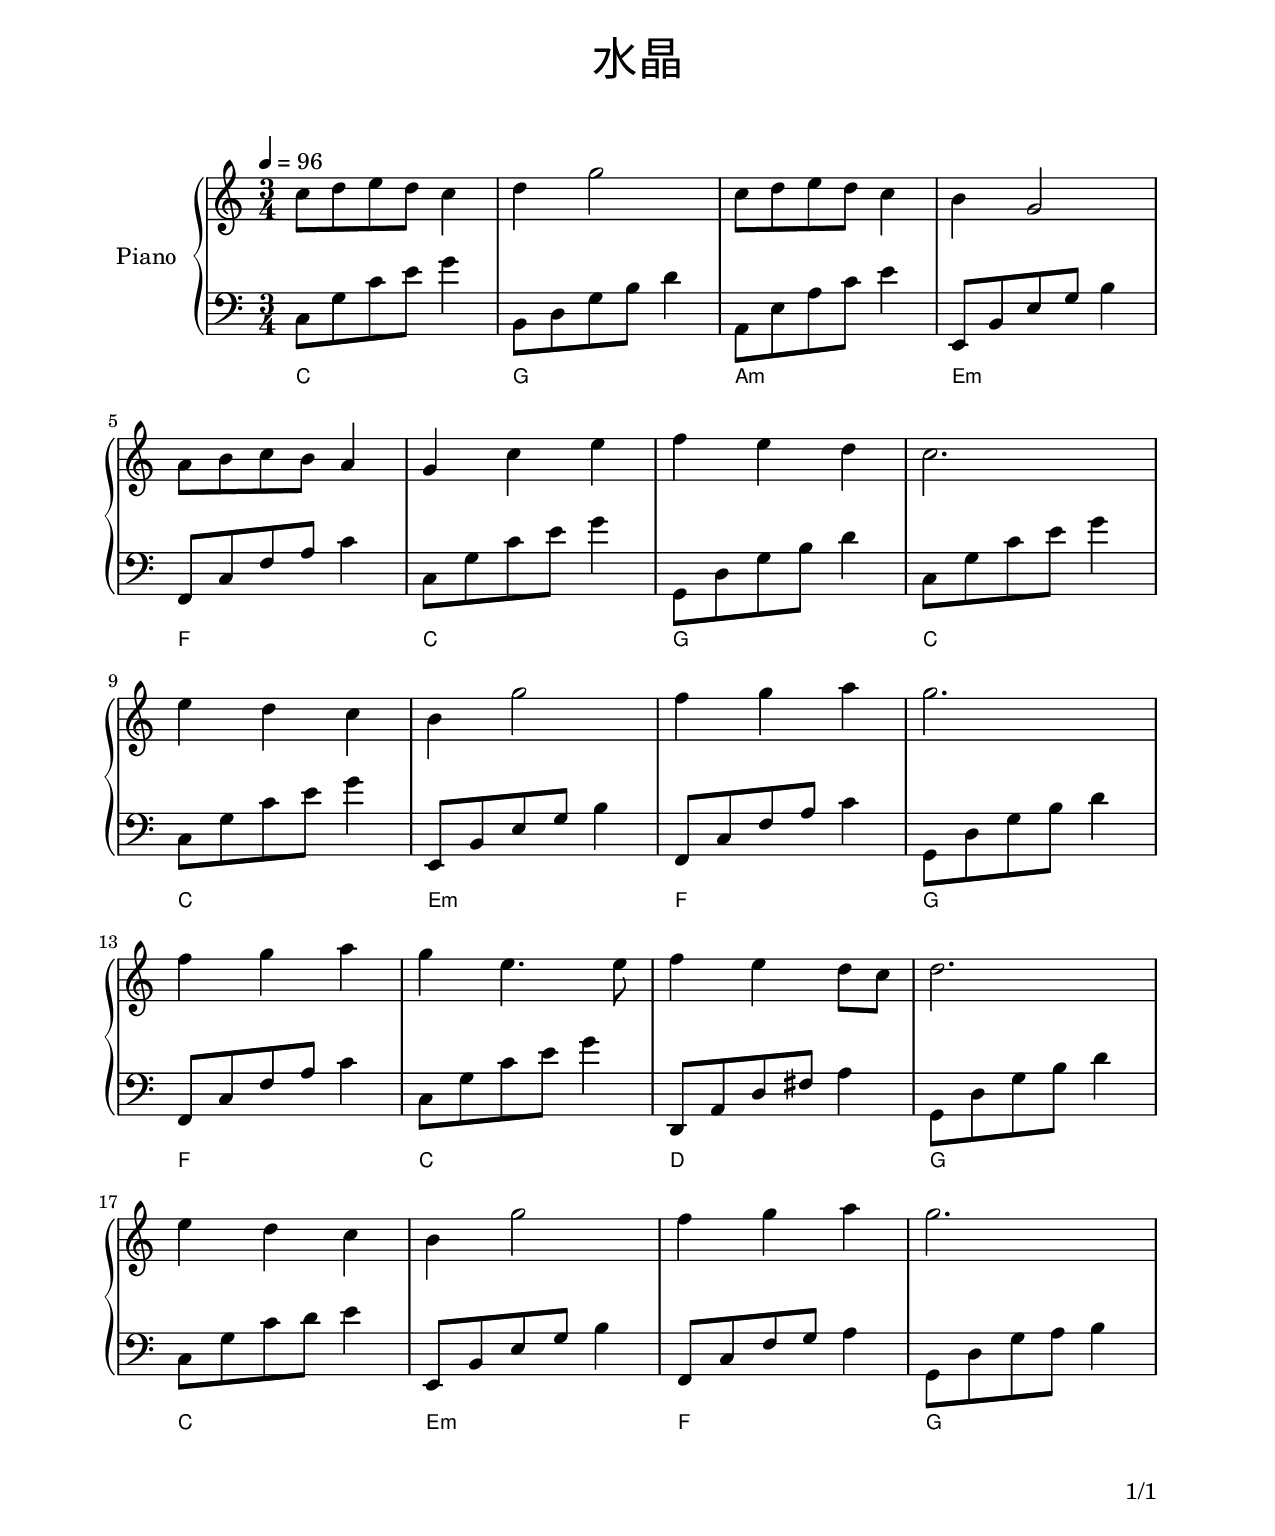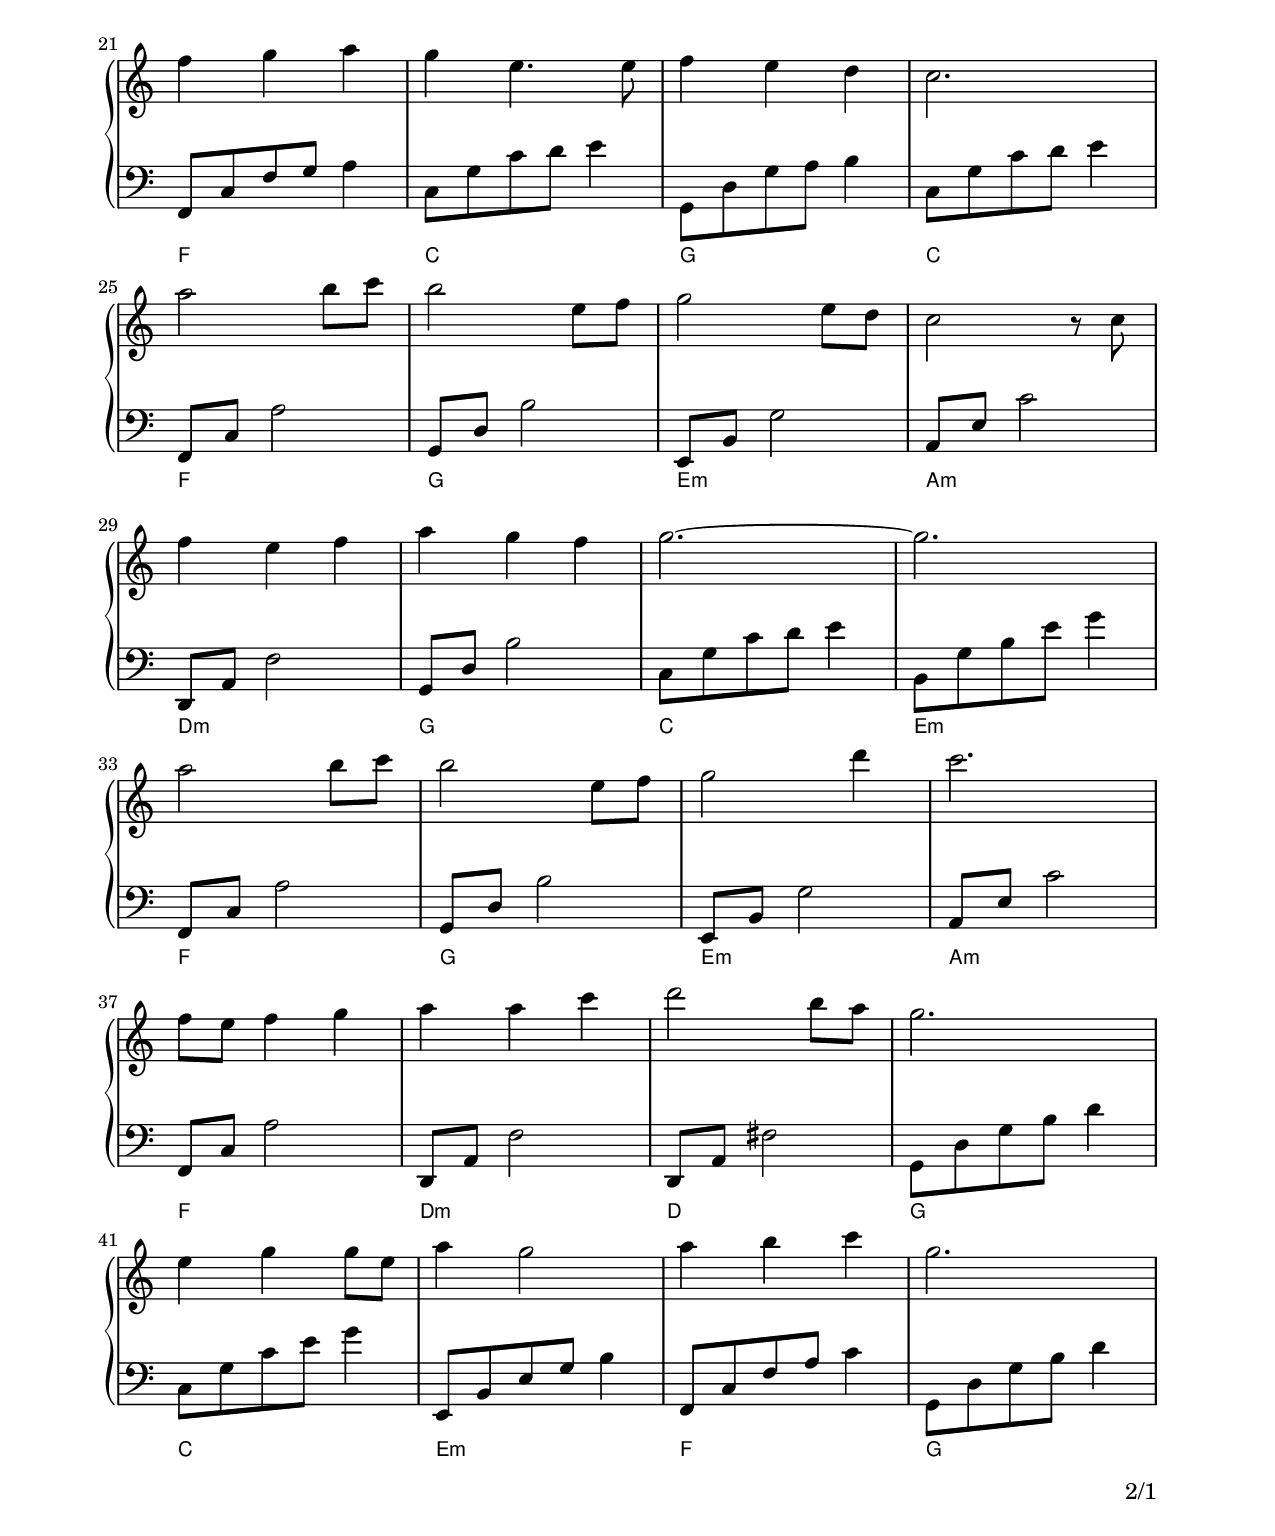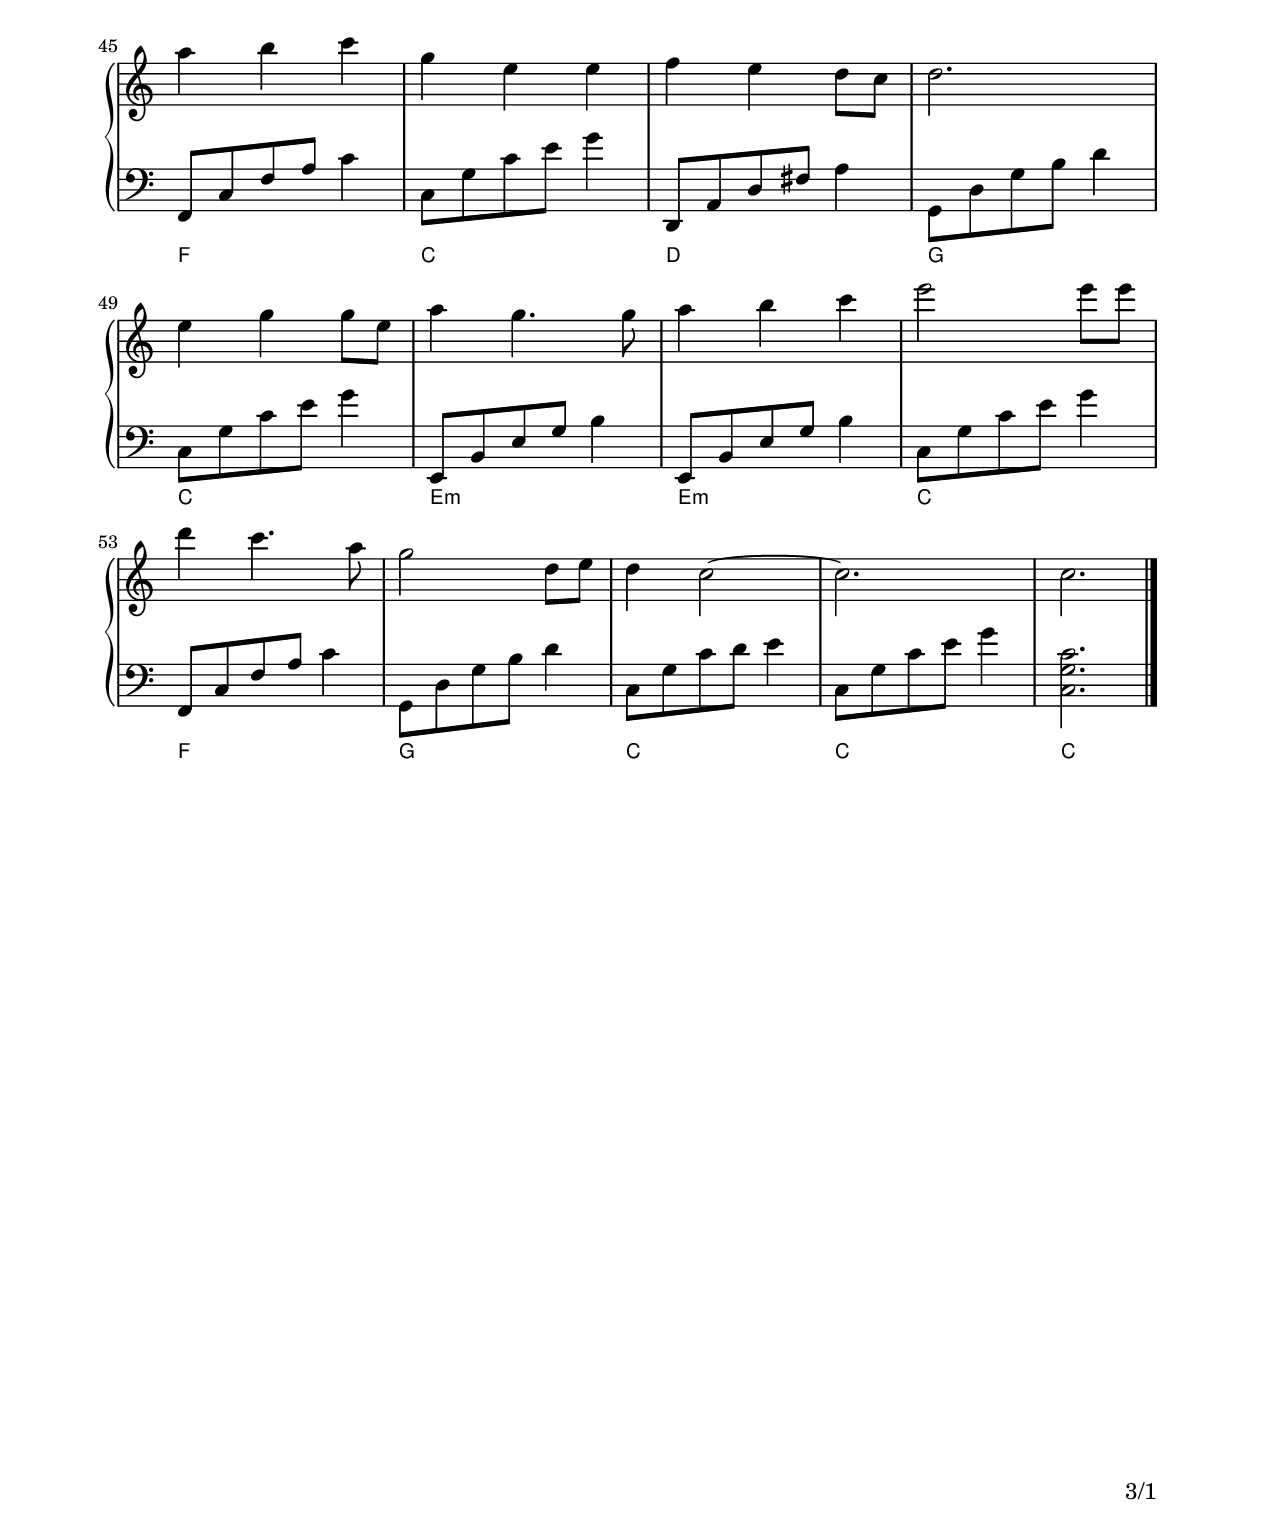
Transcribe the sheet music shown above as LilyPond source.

\version "2.24.3"
\include "../settings.v1.ly"

\header {
  title = \markup \override #'((font-name . "FangSong")(font-size . 6)) "水晶"
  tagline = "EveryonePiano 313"
}

\paper {
  total-page = 1
}

\markup \vspace #1.5

Ci   = { c8  g8  c'8 e'8 g'4 }
Cii  = { c8  g8  c'8 d'8 e'4 }
Di   = { d,8 a,8 d8  fs8 a4  }
Emi  = { e,8 b,8 e8  g8  b4  }
Emii = { b,8 g8  b8  e'8 g'4 }
Fi   = { f,8 c8  f8  a8  c'4 }
Fii  = { f,8 c8  f8  g8  a4  }
Gi   = { g,8 d8  g8  b8  d'4 }
Gii  = { b,8 d8  g8  b8  d'4 }
Giii = { g,8 d8  g8  a8  b4  }
Ami  = { a,8 e8  a8  c'8 e'4 }

Dm    = { d,8 a,8 f2  }
Dii   = { d,8 a,8 fs2 }
Emiii = { e,8 b,8 g2  }
Fiii  = { f,8 c8  a2  }
Giv   = { g,8 d8  b2  }
Amii  = { a,8 e8  c'2 }

\score {
  \new PianoStaff \with {
    instrumentName = "Piano"
  } <<
    \new Staff {
      \tempo 4 = 96
      \clef treble
      \key c \major
      \time 3/4
      
      c''8 d''8 e''8 d''8 c''4 | d''4 g''2      | c''8 d''8 e''8 d''8 c''4 | b'4 g'2 | \break
      a'8  b'8  c''8 b'8  a'4  | g'4  c''4 e''4 | f''4      e''4      d''4 | c''2.   | \break
      
      e''4 d''4 c''4 | b'4  g''2       | f''4 g''4 a''4      | g''2. | \break
      f''4 g''4 a''4 | g''4 e''4. e''8 | f''4 e''4 d''8 c''8 | d''2. | \break
      e''4 d''4 c''4 | b'4  g''2       | f''4 g''4 a''4      | g''2. | \break
      f''4 g''4 a''4 | g''4 e''4. e''8 | f''4 e''4 d''4      | c''2. | \break
      
      a''2      b''8 c'''8 | b''2      e''8 f''8 | g''2  e''8 d''8 | c''2 r8 c''8 | \break
      f''4 e''4 f''4       | a''4 g''4 f''4      | g''2.~          | g''2.        | \break
      a''2      b''8 c'''8 | b''2      e''8 f''8 | g''2  d'''4     | c'''2.       | \break
      f''8 e''8 f''4 g''4  | a''4 a''4 c'''4     | d'''2 b''8 a''8 | g''2.        | \break
      
      e''4  g''4 g''8 e''8 | a''4 g''2            | a''4 b''4 c'''4     | g''2.             | \break
      a''4  b''4 c'''4     | g''4 e''4  e''4      | f''4 e''4 d''8 c''8 | d''2.             | \break
      e''4  g''4 g''8 e''8 | a''4 g''4. g''8      | a''4 b''4 c'''4     | e'''2 e'''8 e'''8 | \break
      d'''4 c'''4.    a''8 | g''2       d''8 e''8 | d''4 c''2~          | c''2.             | c''2. | \bar "|."
    }
    \new Staff {
      \clef bass
      \key c \major
      \time 3/4
      
      \Ci | \Gii | \Ami | \Emi |
      \Fi | \Ci  | \Gi  | \Ci  |
      
      \Ci  | \Emi | \Fi   | \Gi   |
      \Fi  | \Ci  | \Di   | \Gi   |
      \Cii | \Emi | \Fii  | \Giii |
      \Fii | \Cii | \Giii | \Cii  |
      
      \Fiii | \Giv | \Emiii | \Amii |
      \Dm   | \Giv | \Cii   | \Emii |
      \Fiii | \Giv | \Emiii | \Amii |
      \Fiii | \Dm  | \Dii   | \Gi   |
      
      \Ci | \Emi | \Fi  | \Gi |
      \Fi | \Ci  | \Di  | \Gi |
      \Ci | \Emi | \Emi | \Ci |
      \Fi | \Gi  | \Cii | \Ci | <c g c'>2. |
    }
    \chords {

      c2. | g2. | a2.:m | e2.:m |
      f2. | c2. | g2.   | c2.   |
      
      c2. | e2.:m | f2. | g2. |
      f2. | c2.   | d2. | g2. |
      c2. | e2.:m | f2. | g2. |
      f2. | c2.   | g2. | c2. |
      
      f2.   | g2.   | e2.:m | a2.:m |
      d2.:m | g2.   | c2.   | e2.:m |
      f2.   | g2.   | e2.:m | a2.:m |
      f2.   | d2.:m | d2.   | g2.   |
      
      c2. | e2.:m | f2.   | g2. |
      f2. | c2.   | d2.   | g2. |
      c2. | e2.:m | e2.:m | c2. |
      f2. | g2.   | c2.   | c2. | c2. |
    }
  >>
  \layout {}
}

\score {
  \new PianoStaff \with {
    instrumentName = "Piano"
  } <<
    \new Staff {
      \tempo 4 = 96
      \clef treble
      \key c \major
      \time 3/4
      
      c''8 d''8 e''8 d''8 c''4 | d''4 g''2      | c''8 d''8 e''8 d''8 c''4 | b'4 g'2 | \break
      a'8  b'8  c''8 b'8  a'4  | g'4  c''4 e''4 | f''4      e''4      d''4 | c''2.   | \break
      
      e''4 d''4 c''4 | b'4  g''2       | f''4 g''4 a''4      | g''2. | \break
      f''4 g''4 a''4 | g''4 e''4. e''8 | f''4 e''4 d''8 c''8 | d''2. | \break
      e''4 d''4 c''4 | b'4  g''2       | f''4 g''4 a''4      | g''2. | \break
      f''4 g''4 a''4 | g''4 e''4. e''8 | f''4 e''4 d''4      | c''2. | \break
      
      a''2      b''8 c'''8 | b''2      e''8 f''8 | g''2  e''8 d''8 | c''2 r8 c''8 | \break
      f''4 e''4 f''4       | a''4 g''4 f''4      | g''2.~            g''2.        | \break
      a''2      b''8 c'''8 | b''2      e''8 f''8 | g''2  d'''4     | c'''2.       | \break
      f''8 e''8 f''4 g''4  | a''4 a''4 c'''4     | d'''2 b''8 a''8 | g''2.        | \break
      
      e''4  g''4 g''8 e''8 | a''4 g''2            | a''4 b''4 c'''4     | g''2.             | \break
      a''4  b''4 c'''4     | g''4 e''4  e''4      | f''4 e''4 d''8 c''8 | d''2.             | \break
      e''4  g''4 g''8 e''8 | a''4 g''4. g''8      | a''4 b''4 c'''4     | e'''2 e'''8 e'''8 | \break
      d'''4 c'''4.    a''8 | g''2       d''8 e''8 | d''4 c''2~            c''2.             | c''2. | \bar "|."
    }
    \new Staff {
      \clef bass
      \key c \major
      \time 3/4
      
      \Ci | \Gii | \Ami | \Emi |
      \Fi | \Ci  | \Gi  | \Ci  |
      
      \Ci  | \Emi | \Fi   | \Gi   |
      \Fi  | \Ci  | \Di   | \Gi   |
      \Cii | \Emi | \Fii  | \Giii |
      \Fii | \Cii | \Giii | \Cii  |
      
      \Fiii | \Giv | \Emiii | \Amii |
      \Dm   | \Giv | \Cii   | \Emii |
      \Fiii | \Giv | \Emiii | \Amii |
      \Fiii | \Dm  | \Dii   | \Gi   |
      
      \Ci | \Emi | \Fi  | \Gi |
      \Fi | \Ci  | \Di  | \Gi |
      \Ci | \Emi | \Emi | \Ci |
      \Fi | \Gi  | \Cii | \Ci | <c g c'>2. |
    }
  >>
  \midi {}
}
